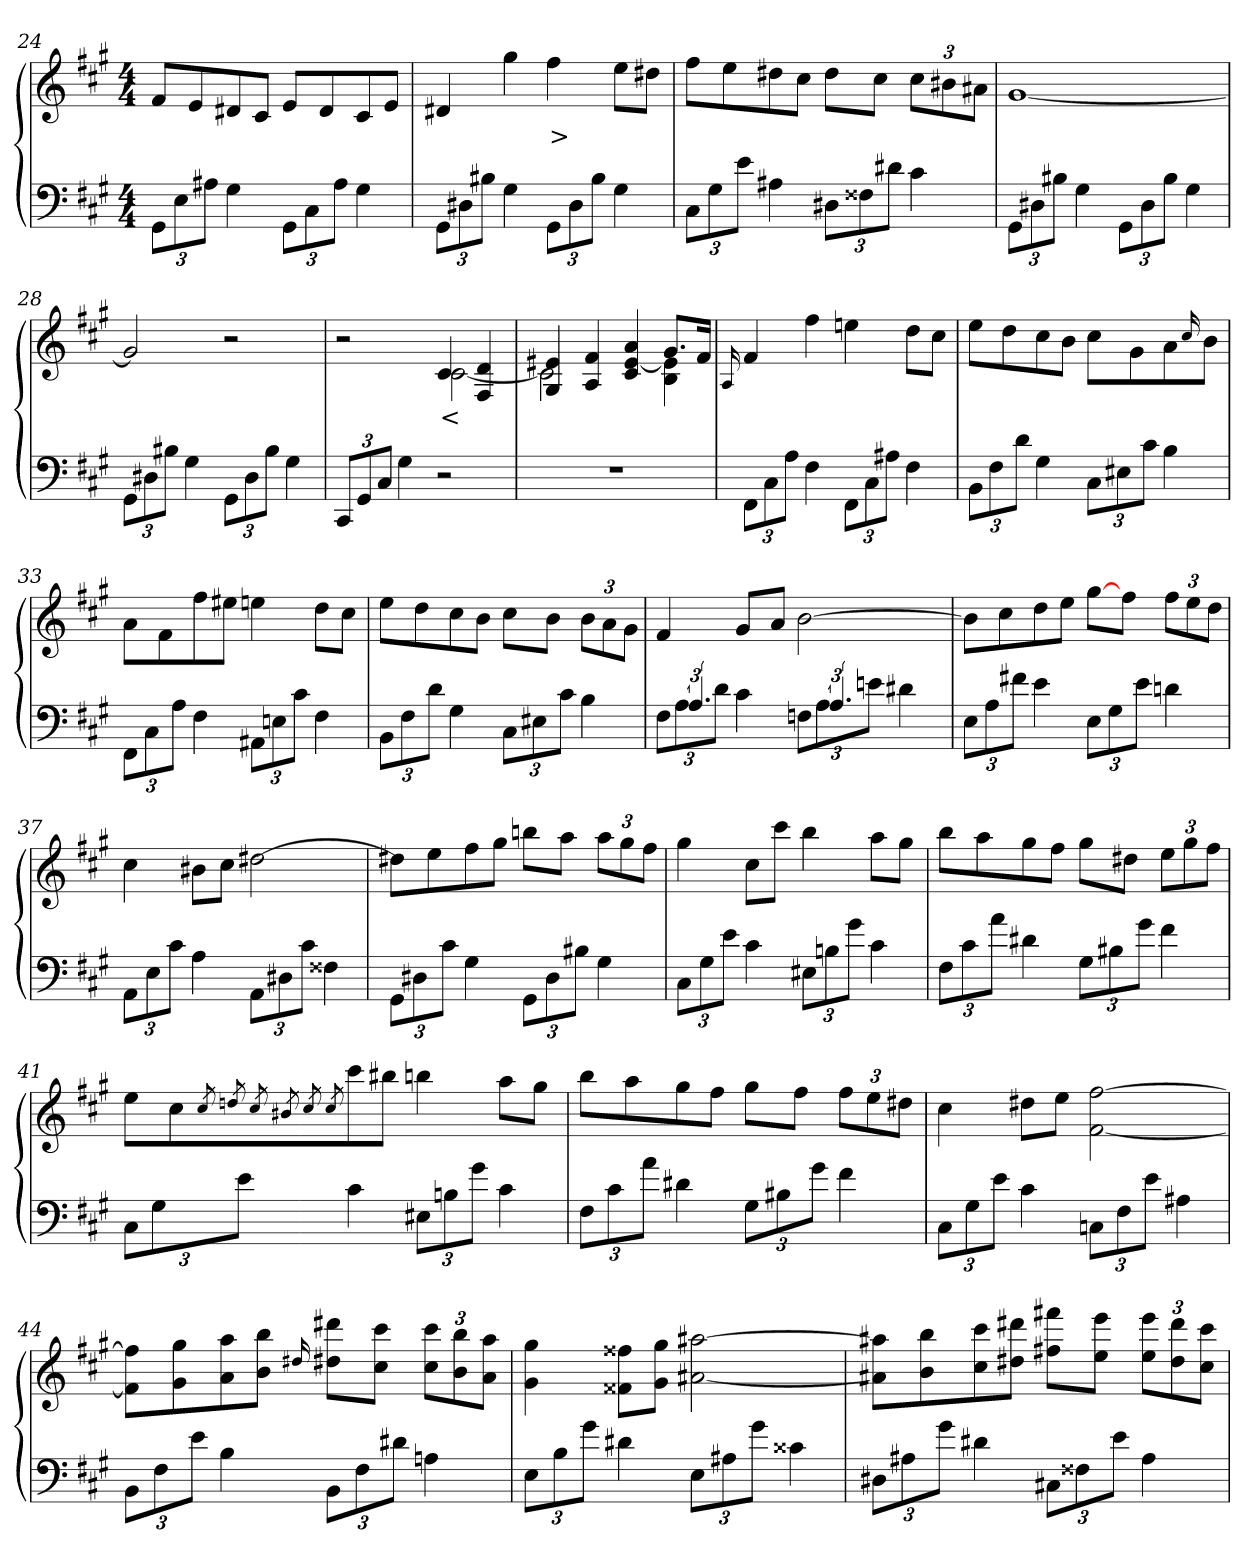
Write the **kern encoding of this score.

**kern	**kern	**text
*part2	*part1	*part1
*staff2	*staff1	*staff1
*clefF4	*clefG2	*
*k[f#c#g#]	*k[f#c#g#]	*
*M4/4	*M4/4	*
=24	=24	=24
12GG#L	8f#L	.
12E	.	.
.	8e	.
12A#XJ	.	.
4G#	8d#X	.
.	8c#J	.
12GG#\L	8eL	.
12C#	.	.
.	8d#	.
12A#J	.	.
4G#	8c#	.
.	8eJ	.
=25	=25	=25
12GG#L	4d#X	.
12D#X	.	.
12B#XJ	.	.
4G#	4gg#	.
12GG#L	4ff#	>
12D#	.	.
12B#J	.	.
4G#	8eeL	.
.	8dd#J	.
=26	=26	=26
12C#L	8ff#L	.
12G#	.	.
.	8ee	.
12eJ	.	.
4A#X	8dd#X	.
.	8cc#J	.
12D#XL	8dd#L	.
12F##X	.	.
.	8cc#J	.
12d#J	.	.
4c#	12cc#L	.
.	12b#X	.
.	12a#XJ	.
=27	=27	=27
12GG#L	[1g#	.
12D#X	.	.
12B#XJ	.	.
4G#	.	.
12GG#L	.	.
12D#	.	.
12B#J	.	.
4G#	.	.
=28	=28	=28
12GG#L	2g#]	.
12D#X	.	.
12B#XJ	.	.
4G#	.	.
12GG#L	2r	.
12D#	.	.
12B#J	.	.
4G#	.	.
=29	=29	=29
*	*^	*
12CC#L	2r	2ryy	.
12GG#	.	.	.
12C#J	.	.	.
4G#	.	.	.
2r	4c#	[2c#	<
.	4d 4F#	.	.
=30	=30	=30	=30
1r	4e#X 4G#	2c#]	.
.	4f# 4A	.	.
.	4a [4e# 4c#	4ryy	.
.	8.g#L	4e#] 4B	.
.	16f#J	.	.
*	*v	*v	*
=31	=31	=31
.	16qqA/	.
12FF#\L	4f#	.
12C#	.	.
12AJ	.	.
4F#	4ff#	.
12FF#\L	4een	.
12C#	.	.
12A#XJ	.	.
4F#	8ddL	.
.	8cc#J	.
=32	=32	=32
12BBL	8eeL	.
12F#	.	.
.	8dd	.
12dJ	.	.
4G#	8cc#	.
.	8bJ	.
12C#L	8cc#\L	.
12E#X	.	.
.	8g#\	.
12c#J	.	.
4B	8a\	.
.	16qqcc#	.
.	8bJ	.
=33	=33	=33
12FF#\L	8aL	.
12C#	.	.
.	8f#	.
12AJ	.	.
4F#	8ff#	.
.	8ee#XJ	.
12AA#XL	4een	.
12En	.	.
12c#J	.	.
4F#	8ddL	.
.	8cc#J	.
=34	=34	=34
12BBL	8eeL	.
12F#	.	.
.	8dd	.
12dJ	.	.
4G#	8cc#	.
.	8bJ	.
12C#L	8cc#L	.
12E#X	.	.
.	8bJ	.
12c#J	.	.
4B	12b\L	.
.	12a\	.
.	12g#\J	.
=35	=35	=35
*^	*	*
12ryy	12F#L	4f#	.
6.A	12A	.	.
.	12dJ	.	.
.	4c#	8g#L	.
4ryy	.	.	.
.	.	8aJ	.
.	12FnL	[2b	.
6.A	12A	.	.
.	12enJ	.	.
.	4d#X	.	.
6ryy	.	.	.
*v	*v	*	*
=36	=36	=36
12EL	8bL]	.
12A	.	.
.	8cc#	.
12f#XJ	.	.
4e	8dd	.
.	8eeJ	.
12EL	[8gg#L	.
12G#	.	.
.	8ff#J	.
12eJ	.	.
4dn	12ff#L	.
.	12ee	.
.	12ddJ	.
=37	=37	=37
12AAL	4cc#	.
12E	.	.
12c#J	.	.
4A	8b#XL	.
.	8cc#J	.
12AAL	[2dd#X	.
12D#X	.	.
12c#J	.	.
4F##X	.	.
=38	=38	=38
12GG#L	8dd#XL]	.
12D#X	.	.
.	8ee	.
12c#J	.	.
4G#	8ff#	.
.	8gg#J	.
12GG#L	8bbnL	.
12D#	.	.
.	8aaJ	.
12B#XJ	.	.
4G#	12aaL	.
.	12gg#	.
.	12ff#J	.
=39	=39	=39
12C#L	4gg#	.
12G#	.	.
12eJ	.	.
4c#	8cc#L	.
.	8ccc#J	.
12E#XL	4bb	.
12Bn	.	.
12g#J	.	.
4c#	8aaL	.
.	8gg#J	.
=40	=40	=40
12F#L	8bbL	.
12c#	.	.
.	8aa	.
12aJ	.	.
4d#X	8gg#	.
.	8ff#J	.
12G#L	8gg#L	.
12B#X	.	.
.	8dd#XJ	.
12g#J	.	.
4f#	12eeL	.
.	12gg#	.
.	12ff#J	.
=41	=41	=41
12C#L	8eeL	.
12G#	.	.
.	8cc#	.
12eJ	.	.
.	8qcc#/	.
.	8qddn/	.
.	8qcc#/	.
.	8qb#X/	.
.	8qcc#/	.
.	8qcc#/	.
4c#	8ccc#	.
.	8bb#J	.
12E#XL	4bbn	.
12Bn	.	.
12g#J	.	.
4c#	8aaL	.
.	8gg#J	.
=42	=42	=42
12F#L	8bbL	.
12c#	.	.
.	8aa	.
12aJ	.	.
4d#X	8gg#	.
.	8ff#J	.
12G#L	8gg#L	.
12B#X	.	.
.	8ff#J	.
12g#J	.	.
4f#	12ff#L	.
.	12ee	.
.	12dd#XJ	.
=43	=43	=43
12C#L	4cc#	.
12G#	.	.
12eJ	.	.
4c#	8dd#XL	.
.	8eeJ	.
12CnL	[2ff# [2f#	.
12F#	.	.
12eJ	.	.
4A#X	.	.
=44	=44	=44
12BBL	8ff#] 8f#]L	.
12F#	.	.
.	8gg# 8g#	.
12eJ	.	.
4B	8aa 8a	.
.	8bb 8bJ	.
.	16qqdd#X/	.
12BBL	8ddd# 8dd#L	.
12F#	.	.
.	8ccc# 8cc#J	.
12d#XJ	.	.
4An	12ccc# 12cc#L	.
.	12bb 12b	.
.	12aa 12aJ	.
=45	=45	=45
12EL	4gg# 4g#	.
12B	.	.
12g#J	.	.
4d#X	8ff##X 8f##XL	.
.	8gg# 8g#J	.
12EL	[2aa#X [2a#X	.
12A#X	.	.
12g#J	.	.
4c##X	.	.
=46	=46	=46
12D#XL	8aa#X] 8a#X]L	.
12A#X	.	.
.	8bb 8b	.
12g#J	.	.
4d#	8ccc# 8cc#	.
.	8ddd#X 8dd#XJ	.
12C#XL	8fff#X 8ff#XL	.
12F##X	.	.
.	8eee 8eeJ	.
12eJ	.	.
4A#	12eee 12eeL	.
.	12ddd# 12dd#	.
.	12ccc# 12cc#J	.
=	=	=
*-	*-	*-
